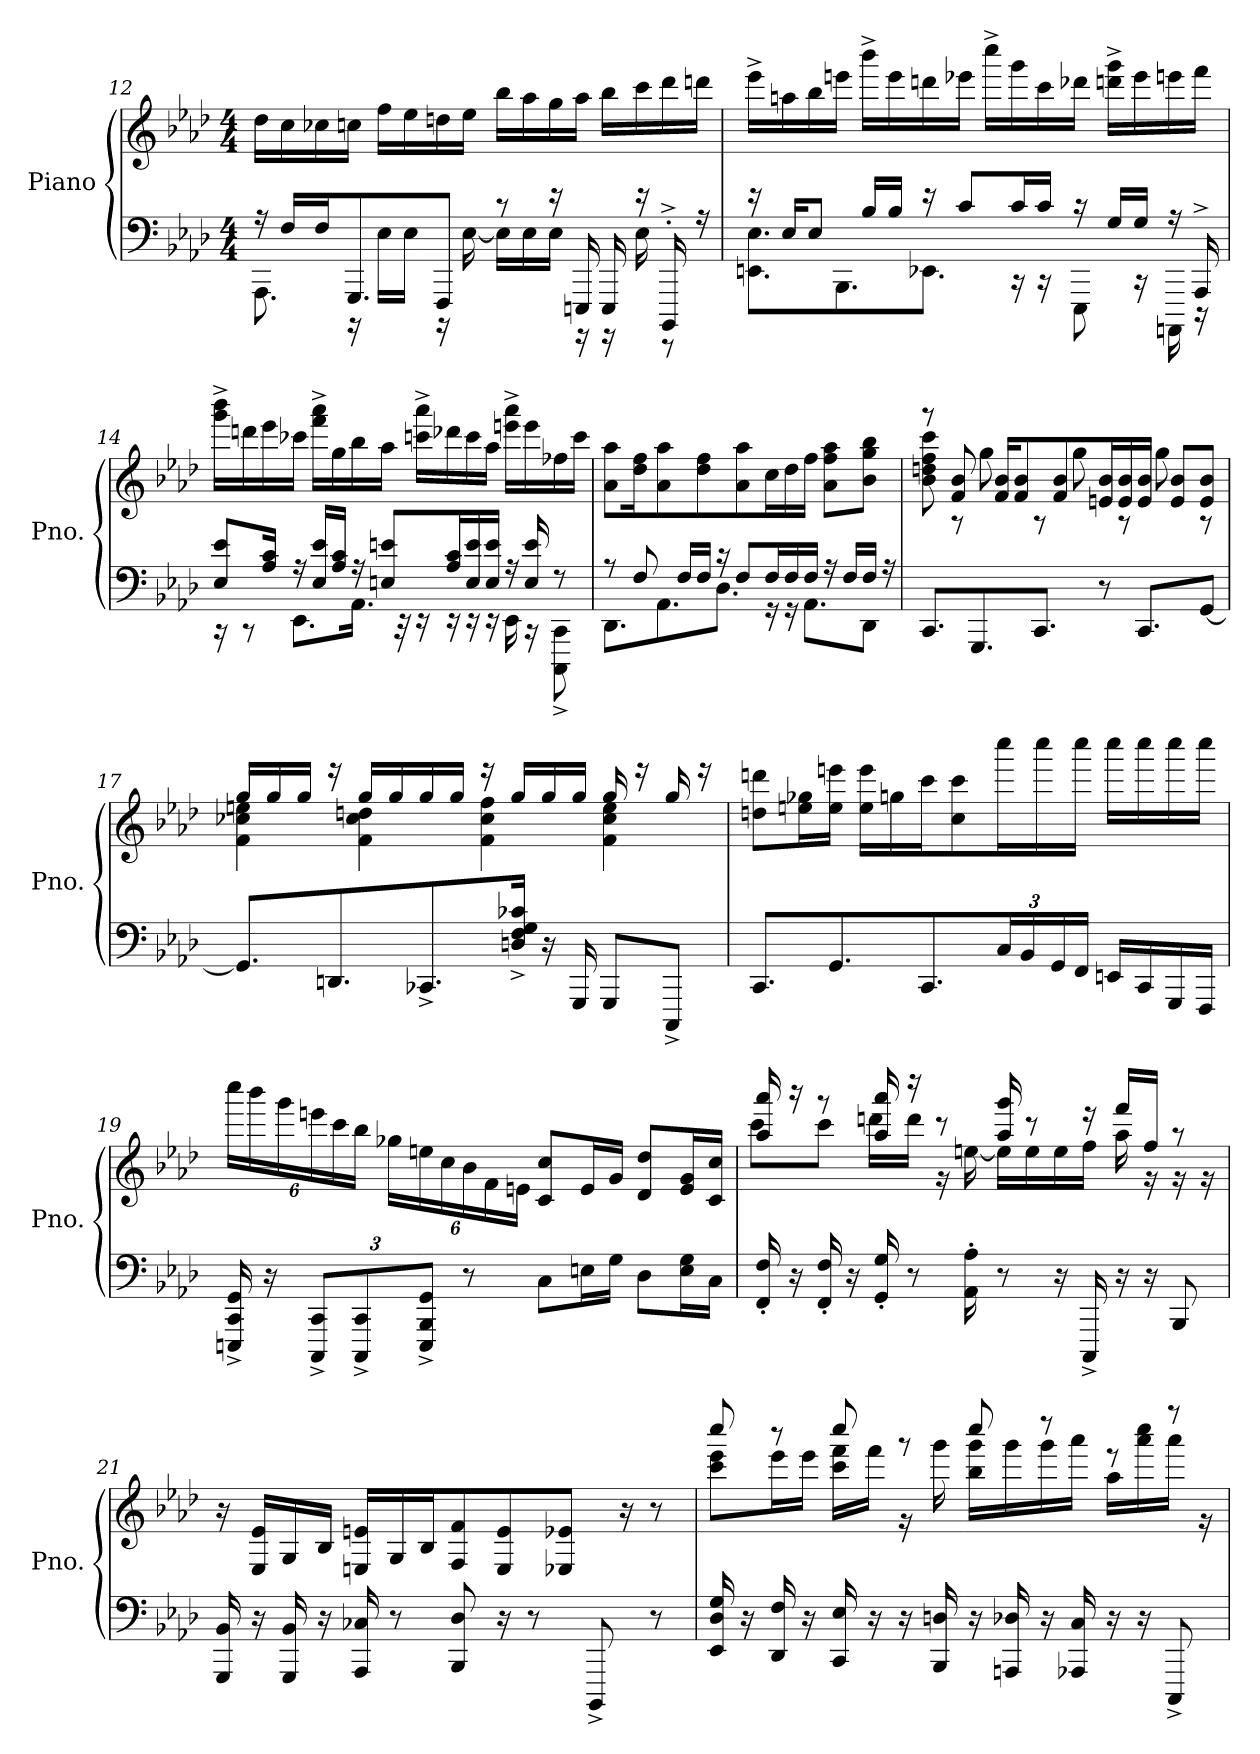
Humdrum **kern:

**kern	**kern
*part1	*part1
*staff2	*staff1
*I"Piano	*
*I'Pno.	*
!!LO:LB:g=z
*clefF4	*clefG2
*k[b-e-a-d-]	*k[b-e-a-d-]
*M4/4	*M4/4
=12	=12
*^	*
16r	8.AAA-\	16dd-\LL
16F/LL	.	16cc\
16F/J	.	16cc-X\
8.GGG/	16r	16ccn\JJ
.	16E-\LL	16ff\LL
.	16E-\JJ	16ee-\
8FFF/J	16r	16ddn\
.	[16E-\	16ee-\JJ
8r	16E-\LL]	16bb-\LL
.	16E-\	16aa-\
16r	16E-\JJ	16gg\
16EEEn/	16r	16aa-\JJ
16EEE/	16r	16bb-\LL
16r	16E-\	16ccc\
16BBBB-'^/	8r	16ddd-\
16r	.	16dddn\JJ
!!LO:LB:g=z
=13	=13	=13
16r	8.EEn\ 8.E-\L	16eee-^\LL
16E-/KL	.	16aan\
8E-/J	.	16bb-\
.	8.BBB-\	16eeen\JJ
16B-/LL	.	16bbb-^\LL
16B-/JJ	.	16eee\
16r	8.EE-X\J	16dddn\
8c/L	.	16eee-X\JJ
.	.	16cccc^\LL
16c/L	16r	16ggg\
16c/JJ	16r	16ccc\
16r	8EEE-\	16ddd-X\JJ
16G/LL	.	16dddn\^ 16ggg\^LL
16G/JJ	16r	16eee-\
16r	16AAAAn\	16eeen\
16AAA-^/	16r	16fff\JJ
!!LO:LB:g=z
=14	=14	=14
8E-/ 8e-/L	16r	16ggg\^ 16bbb-\^LL
.	8r	16dddn\
16A-/ 16c/Jk	.	16eee-\
16r	8.EE-\L	16ccc-X\JJ
16E-/ 16e-/LL	.	16fff\^ 16aaa-\^LL
16A-/ 16c/JJ	.	16gg\
16r	16.AA-\Jk	16bb-\
8En/ 8en/L	.	16aa-\JJ
.	32r	.
.	16r	16cccn\^ 16aaa-\^LL
16A-/ 16c/L	16r	16ddd-X\
16E/ 16e/	16r	16ccc\
16E/ 16e/JJ	16r	16aa-\JJ
16r	16EE-\	16eeen\^ 16aaa-\^LL
16E/ 16e/	16r	16eee\
8r	8CCC\^ 8CC\^	16ff-X\
.	.	16ccc\JJ
=15	=15	=15
8r	8.DD-\L	8a-\ 8aa-\L
8F/	.	16dd-\ 16ff\K
.	8.AA-\	8a-\ 8aa-\
16F/LL	.	.
16F/JJ	.	8dd-\ 8ff\
16r	8.D-\J	.
8F/L	.	8a-\ 8aa-\
16F/L	16r	16cc\L
16F/	16r	16dd-\
16F/JJ	8.AA-\L	16ff\JJ
16r	.	8a-\ 8ff\ 8aa-\L
16F/LL	.	.
16F/JJ	8DD-\J	8b-\ 8gg\ 8bb-\J
16r	.	.
*v	*v	*
!!LO:LB:g=z
=16	=16
*	*^
8.CC/L	8r	8b-\ 8ddn\ 8ff\ 8ccc\
.	8f/ 8b-/	8r
8.GGG/	.	.
.	16f/ 16b-/KL	8gg\
.	8f/ 8b-/	.
8.CC/J	.	8r
.	8f/ 8b-/	.
.	.	8gg\
8r	16en/ 16b-/L	.
.	16e/ 16b-/	8r
8.CC/L	16e/ 16b-/JJ	.
.	8e/ 8b-/L	8gg\
[8GG/J	8e/ 8b-/J	8r
=17	=17	=17
8.GG/L]	16gg/LL	4f\ 4cc-X\ 4een\
.	16gg/	.
.	16gg/JJ	.
8.DDn/	16r	.
.	16gg/LL	4f\ 4cc-\ 4ddn\
.	16gg/	.
8.CC-X^/	16gg/	.
.	16gg/JJ	.
.	16r	4f\ 4cc-\ 4ff\
16Dn/^ 16F/^ 16G/^ 16c-X/^Jk	16gg/LL	.
16r	16gg/	.
16GGG/	16gg/JJ	.
8GGG/L	16gg/	4f\ 4cc-\ 4ee\
.	16r	.
8CCC^/J	16gg/	.
.	16r	.
*	*v	*v
!!LO:PB:g=z
=18	=18
8.CC/L	8ddn\ 8dddn\L
.	16een\ 16gg-X\L
8.GG/	16ee\ 16eeen\JJ
.	16ee\ 16eee\LL
.	16ggn\
8.CC/	16ccc\J
.	8cc\ 8ccc\
*Xbrackettup	*
24C/L	16cccc\L
24BB-/	.
.	16cccc\
24GG/	.
16FF/JJ	16cccc\JJ
16EEn/LL	16cccc\LL
16CC/	16cccc\
16GGG/	16cccc\
16FFF/JJ	16cccc\JJ
=19	=19
*	*Xbrackettup
16EEEn/^ 16CC/^ 16GG/^	24cccc\LL
.	24bbb-\
16r	.
.	24ggg\
12CCC/^ 12CC/^L	24eeen\
.	24ccc\
12CCC/^ 12CC/^	24bb-\JJ
.	24gg-X\LL
12EEE/^ 12BBB-/^ 12GG/^J	24een\
.	24cc\
8r	24b-\
.	24f\
.	24en\JJ
8C\L	8c/ 8cc/L
16En\L	16e/L
16G\JJ	16g/JJ
8D-\L	8d-/ 8dd-/L
16E\ 16G\L	16e/ 16g/L
16C\JJ	16c/ 16cc/JJ
!!LO:LB:g=z
=20	=20
*	*^
16FF/' 16F/'	16aa-/ 16aaa-/	8ccc\L
16r	16r	.
16FF/' 16F/'	8r	8ccc\J
16r	.	.
16GG/' 16G/'	16aa-/ 16aaa-/	16dddn\LL
8r	16r	16ddd\JJ
.	8r	16r
16AA-\' 16A-\'	.	[16een\
8r	16aa-/ 16ggg/	16ee\LL]
.	8r	16ee\
16r	.	16ee\
16CCC^/	16r	16ff\JJ
16r	16fff/LL	16aa-\
16r	16ff/JJ	16r
8BBB-/	8r	16r
.	.	16r
*	*v	*v
=21	=21
16GGG/ 16BB-/	16r
16r	16E-/ 16e-/LL
16GGG/ 16BB-/	16G/
16r	16B-/JJ
16AAA-/ 16C-X/	16En/ 16en/LL
8r	16G/
.	16B-/J
8BBB-/ 8D-/	8F/ 8f/
16r	8E/ 8e/
8r	.
.	8E-X/ 8e-X/J
8BBBB-^/	.
.	16r
8r	8r
!!LO:LB:g=z
=22	=22
*	*^
16EE-/ 16D-/ 16G/	8cccc/	8ccc\ 8eee-\L
16r	.	.
16DD-/ 16F/	8r	16eee-\L
16r	.	16eee-\JJ
16CC/ 16E-/	8cccc/	16ccc\ 16fff\LL
16r	.	16fff\JJ
16r	8r	16r
16BBB-/ 16Dn/	.	16ggg\
16r	8cccc/	16bb-\ 16ggg\LL
16AAAn/ 16D-X/	.	16ggg\
16r	8r	16ggg\
16AAA-X/ 16C/	.	16aaa-\JJ
16r	8r	16aa-\LL
16r	.	16aaa-\ 16cccc\
8CCC^/	8r	16aaa-\JJ
.	.	16r
*	*v	*v
=	=
*-	*-
